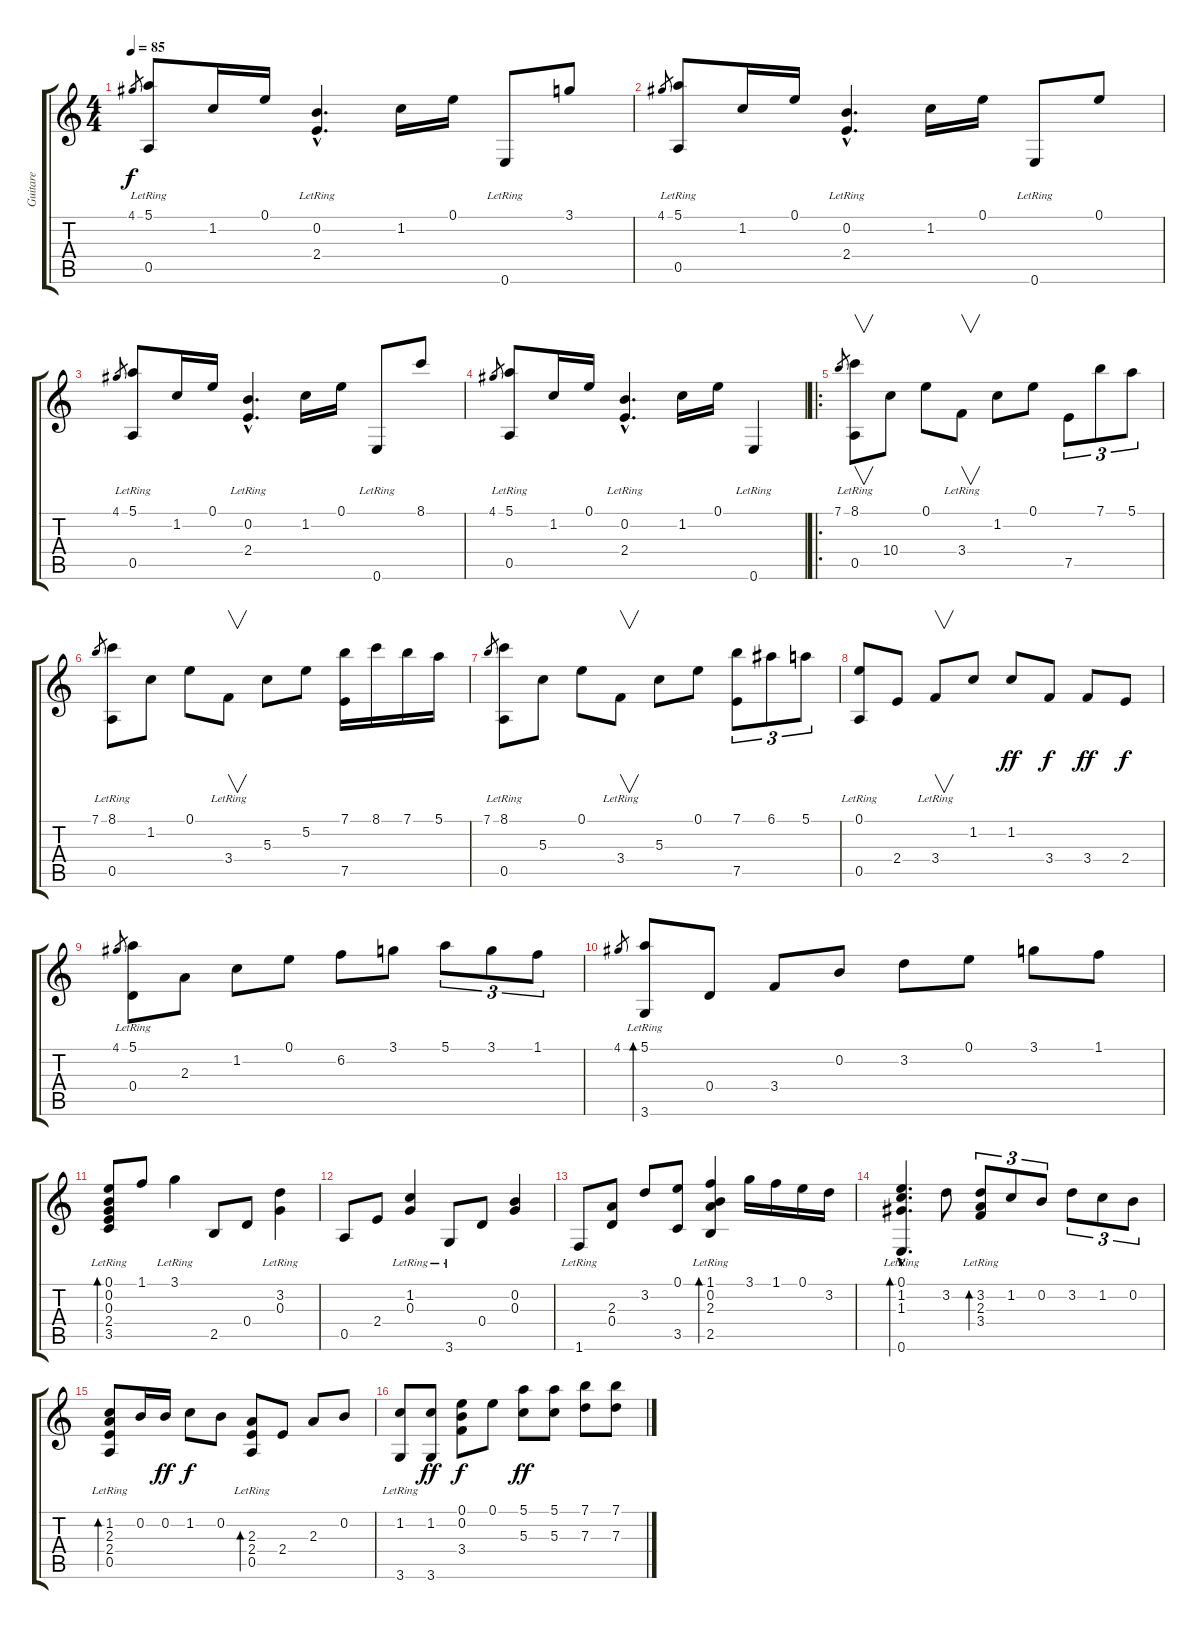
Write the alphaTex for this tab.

\track ("Guitare" "Guitare") {instrument acousticguitarnylon}
\staff {score tabs}
\tuning (E4 B3 G3 D3 A2 E2) {hide}
\ts (4 4)
\tempo 85
\clef g2
\ks c
4.1.8{gr dy f instrument acousticguitarnylon} (5.1{lr} 0.5{lr}).8 1.2.16 0.1.16 (0.2{hac lr} 2.4{hac lr}).4{d} 1.2.16 0.1.16 0.6{lr}.8 3.1.8 |
4.1.8{gr} (5.1{lr} 0.5{lr}).8 1.2.16 0.1.16 (0.2{hac lr} 2.4{hac lr}).4{d} 1.2.16 0.1.16 0.6{lr}.8 0.1.8 |
4.1.8{gr} (5.1{lr} 0.5{lr}).8 1.2.16 0.1.16 (0.2{hac lr} 2.4{hac lr}).4{d} 1.2.16 0.1.16 0.6{lr}.8 8.1.8 |
4.1.8{gr} (5.1{lr} 0.5{lr}).8 1.2.16 0.1.16 (0.2{hac lr} 2.4{hac lr}).4{d} 1.2.16 0.1.16 0.6{lr}.4 |
\ro
7.1.8{gr} (8.1{lr} 0.5{lr}).8{v} 10.4.8 0.1.8 3.4{lr}.8{v} 1.2.8 0.1.8 7.5.8{tu (3 2)} 7.1.8{tu (3 2)} 5.1.8{tu (3 2)} |
7.1.8{gr} (8.1{lr} 0.5{lr}).8 1.2.8 0.1.8 3.4{lr}.8{v} 5.3.8 5.2.8 (7.1 7.5).16 8.1.16 7.1.16 5.1.16 |
7.1.8{gr} (8.1{lr} 0.5{lr}).8 5.3.8 0.1.8 3.4{lr}.8{v} 5.3.8 0.1.8 (7.1 7.5).8{tu (3 2)} 6.1.8{tu (3 2)} 5.1.8{tu (3 2)} |
(0.1{lr} 0.5{lr}).8 2.4.8 3.4{lr}.8{v} 1.2.8 1.2.8{dy ff} 3.4.8{dy f} 3.4.8{dy ff} 2.4.8{dy f} |
4.1.8{gr} (5.1{lr} 0.4{lr}).8 2.3.8 1.2.8 0.1.8 6.2.8 3.1.8 5.1.8{tu (3 2)} 3.1.8{tu (3 2)} 1.1.8{tu (3 2)} |
4.1.8{gr} (5.1{lr} 3.6{lr}).8{bd 120} 0.4.8 3.4.8 0.2.8 3.2.8 0.1.8 3.1.8 1.1.8 |
(0.1{lr} 0.2 0.3 2.4 3.5{lr}).8{bd 120} 1.1.8 3.1{lr}.4 2.5.8 0.4.8 (3.2{lr} 0.3{lr}).4 |
0.5.8 2.4.8 (1.2{lr} 0.3{lr}).4 3.6{lr}.8 0.4.8 (0.2 0.3).4 |
1.6{lr}.8 (2.3 0.4).8 3.2.8 (0.1 3.5).8 (1.1 0.2 2.3 2.5{lr}).4{bd 120} 3.1.16 1.1.16 0.1.16 3.2.16 |
(0.1{hac lr} 1.2{hac} 1.3{hac} 0.6{hac lr}).4{d bd 120} 3.2.8 (3.2 2.3 3.4{lr}).8{tu (3 2) bd 120} 1.2.8{tu (3 2)} 0.2.8{tu (3 2)} 3.2.8{tu (3 2)} 1.2.8{tu (3 2)} 0.2.8{tu (3 2)} |
(1.2{lr} 2.3 2.4 0.5{lr}).8{bd 120} 0.2.16 0.2.16{dy ff} 1.2.8{dy f} 0.2.8 (2.3 2.4 0.5{lr}).8{bd 120} 2.4.8 2.3.8 0.2.8 |
(1.2{lr} 3.6{lr}).8 (1.2 3.6).8{dy ff} (0.1 0.2 3.4).8{dy f} 0.1.8 (5.1 5.3).8{dy ff} (5.1 5.3).8 (7.1 7.3).8 (7.1 7.3).8
